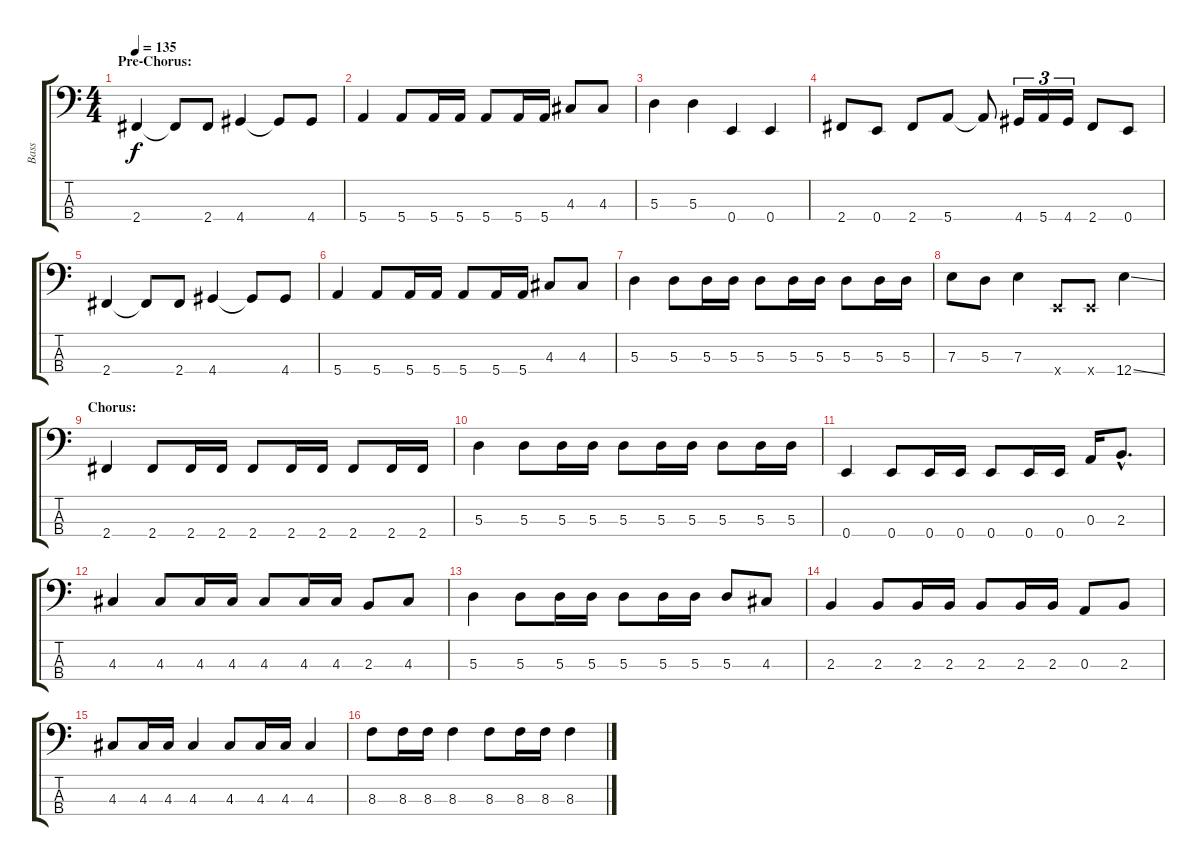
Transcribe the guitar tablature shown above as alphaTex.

\track ("Bass" "Bass") {instrument electricbasspick}
\staff {score tabs}
\tuning (G2 D2 A1 E1) {hide}
\ts (4 4)
\section ("" "Pre-Chorus:")
\tempo 135
\clef f4
\ks c
2.4.4{dy f} 2.4{t}.8 2.4.8 4.4.4 4.4{t}.8 4.4.8 |
5.4.4 5.4.8 5.4.16 5.4.16 5.4.8 5.4.16 5.4.16 4.3.8 4.3.8 |
5.3.4 5.3.4 0.4.4 0.4.4 |
2.4.8 0.4.8 2.4.8 5.4.8 5.4{t}.8 4.4.16{tu (3 2)} 5.4.16{tu (3 2)} 4.4.16{tu (3 2)} 2.4.8 0.4.8 |
2.4.4 2.4{t}.8 2.4.8 4.4.4 4.4{t}.8 4.4.8 |
5.4.4 5.4.8 5.4.16 5.4.16 5.4.8 5.4.16 5.4.16 4.3.8 4.3.8 |
5.3.4 5.3.8 5.3.16 5.3.16 5.3.8 5.3.16 5.3.16 5.3.8 5.3.16 5.3.16 |
7.3.8 5.3.8 7.3.4 0.4{x}.8 0.4{x}.8 12.4{ss}.4 |
\section ("" "Chorus:")
2.4.4 2.4.8 2.4.16 2.4.16 2.4.8 2.4.16 2.4.16 2.4.8 2.4.16 2.4.16 |
5.3.4 5.3.8 5.3.16 5.3.16 5.3.8 5.3.16 5.3.16 5.3.8 5.3.16 5.3.16 |
0.4.4 0.4.8 0.4.16 0.4.16 0.4.8 0.4.16 0.4.16 0.3.16 2.3{hac}.8{d} |
4.3.4 4.3.8 4.3.16 4.3.16 4.3.8 4.3.16 4.3.16 2.3.8 4.3.8 |
5.3.4 5.3.8 5.3.16 5.3.16 5.3.8 5.3.16 5.3.16 5.3.8 4.3.8 |
2.3.4 2.3.8 2.3.16 2.3.16 2.3.8 2.3.16 2.3.16 0.3.8 2.3.8 |
4.3.8 4.3.16 4.3.16 4.3.4 4.3.8 4.3.16 4.3.16 4.3.4 |
8.3.8 8.3.16 8.3.16 8.3.4 8.3.8 8.3.16 8.3.16 8.3.4
